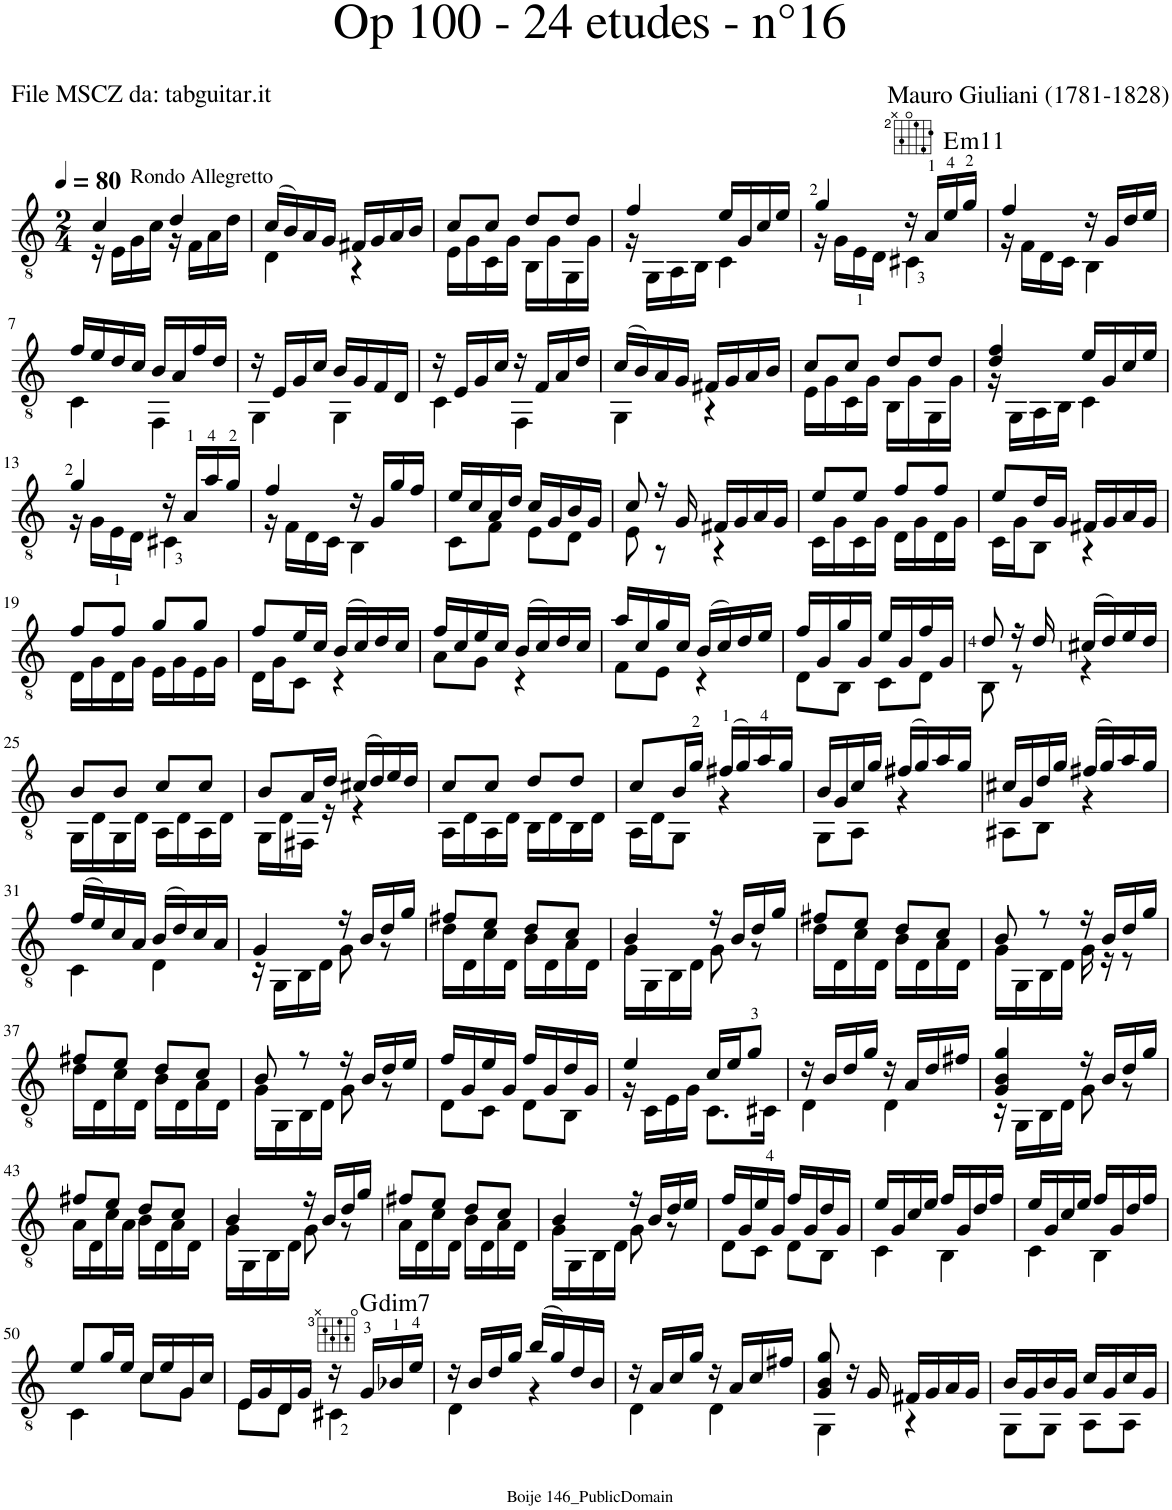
**kern	**harte
*part1	*part1
*staff1	*
*I"Guitar	*
*I'Guit.	*
*clefGv2	*
*k[]	*
*M2/4	*
*MM80	*
=1	=1
*^	*
4c/	16r	.
.	16E\LL	.
!	!LO:TX:a:t=Rondo Allegretto	!
.	16G\	.
.	16c\JJ	.
4d/	16r	.
.	16F\LL	.
.	16A\	.
.	16d\JJ	.
=2	=2	=2
(16c/LL	4D\	.
16B/)	.	.
16A/	.	.
16G/JJ	.	.
16F#X/LL	4r	.
16G/	.	.
16A/	.	.
16B/JJ	.	.
=3	=3	=3
8c/L	16E\LL	.
.	16G\	.
8c/J	16C\	.
.	16G\JJ	.
8d/L	16BB\LL	.
.	16G\	.
8d/J	16GG\	.
.	16G\JJ	.
=4	=4	=4
4f/	16r	.
.	16GG\LL	.
.	16AA\	.
.	16BB\JJ	.
16e/LL	4C\	.
16G/	.	.
16c/	.	.
16e/JJ	.	.
=5	=5	=5
4g/	16r	.
.	16G\LL	.
.	16E\	.
.	16D\JJ	.
16r	4C#X\	.
16A/LL	.	.
!	!	!LO:H:kt=m11
16e/	.	E:min9(11)
16g/JJ	.	.
=6	=6	=6
4f/	16r	.
.	16F\LL	.
.	16D\	.
.	16C\JJ	.
16r	4BB\	.
16G/LL	.	.
16d/	.	.
16e/JJ	.	.
!!LO:LB:g=z	!!
=7	=7	=7
16f/LL	4C\	.
16e/	.	.
16d/	.	.
16c/JJ	.	.
16B/LL	4FF\	.
16A/	.	.
16f/	.	.
16d/JJ	.	.
=8	=8	=8
16r	4GG\	.
16E/LL	.	.
16G/	.	.
16c/JJ	.	.
16B/LL	4GG\	.
16G/	.	.
16F/	.	.
16D/JJ	.	.
=9	=9	=9
16r	4C\	.
16E/LL	.	.
16G/	.	.
16c/JJ	.	.
16r	4FF\	.
16F/LL	.	.
16A/	.	.
16d/JJ	.	.
=10	=10	=10
(16c/LL	4GG\	.
16B/)	.	.
16A/	.	.
16G/JJ	.	.
16F#X/LL	4r	.
16G/	.	.
16A/	.	.
16B/JJ	.	.
=11	=11	=11
8c/L	16E\LL	.
.	16G\	.
8c/J	16C\	.
.	16G\JJ	.
8d/L	16BB\LL	.
.	16G\	.
8d/J	16GG\	.
.	16G\JJ	.
=12	=12	=12
4d/ 4f/	16r	.
.	16GG\LL	.
.	16AA\	.
.	16BB\JJ	.
16e/LL	4C\	.
16G/	.	.
16c/	.	.
16e/JJ	.	.
!!LO:LB:g=z	!!
=13	=13	=13
4g/	16r	.
.	16G\LL	.
.	16E\	.
.	16D\JJ	.
16r	4C#X\	.
16A/LL	.	.
16a/	.	.
16g/JJ	.	.
=14	=14	=14
4f/	16r	.
.	16F\LL	.
.	16D\	.
.	16C\JJ	.
16r	4BB\	.
16G/LL	.	.
16g/	.	.
16f/JJ	.	.
=15	=15	=15
16e/LL	8C\L	.
16c/	.	.
16A/	8F\J	.
16d/JJ	.	.
16c/LL	8E\L	.
16G/	.	.
16B/	8D\J	.
16G/JJ	.	.
=16	=16	=16
8c/	8E\	.
16r	8r	.
16G/	.	.
16F#X/LL	4r	.
16G/	.	.
16A/	.	.
16G/JJ	.	.
=17	=17	=17
8e/L	16C\LL	.
.	16G\	.
8e/J	16C\	.
.	16G\JJ	.
8f/L	16D\LL	.
.	16G\	.
8f/J	16D\	.
.	16G\JJ	.
=18	=18	=18
8e/L	16C\LL	.
.	16G\J	.
16d/L	8BB\J	.
16G/JJ	.	.
16F#X/LL	4r	.
16G/	.	.
16A/	.	.
16G/JJ	.	.
!!LO:LB:g=z	!!
=19	=19	=19
8f/L	16D\LL	.
.	16G\	.
8f/J	16D\	.
.	16G\JJ	.
8g/L	16E\LL	.
.	16G\	.
8g/J	16E\	.
.	16G\JJ	.
=20	=20	=20
8f/L	16D\LL	.
.	16G\J	.
16e/L	8C\J	.
16c/JJ	.	.
(16B/LL	4r	.
16c/)	.	.
16d/	.	.
16c/JJ	.	.
=21	=21	=21
16f/LL	8A\L	.
16c/	.	.
16e/	8G\J	.
16c/JJ	.	.
(16B/LL	4r	.
16c/)	.	.
16d/	.	.
16c/JJ	.	.
=22	=22	=22
16a/LL	8F\L	.
16c/	.	.
16g/	8E\J	.
16c/JJ	.	.
(16B/LL	4r	.
16c/)	.	.
16d/	.	.
16e/JJ	.	.
=23	=23	=23
16f/LL	8D\L	.
16G/	.	.
16g/	8BB\J	.
16G/JJ	.	.
16e/LL	8C\L	.
16G/	.	.
16f/	8D\J	.
16G/JJ	.	.
=24	=24	=24
8d/	8BB\	.
16r	8r	.
16d/	.	.
(16c#X/LL	4r	.
16d/)	.	.
16e/	.	.
16d/JJ	.	.
!!LO:LB:g=z	!!
=25	=25	=25
8B/L	16GG\LL	.
.	16D\	.
8B/J	16GG\	.
.	16D\JJ	.
8c/L	16AA\LL	.
.	16D\	.
8c/J	16AA\	.
.	16D\JJ	.
=26	=26	=26
8B/L	16GG\LL	.
.	16D\	.
16A/L	16FF#X\JJ	.
16d/JJ	16r	.
(16c#X/LL	4r	.
16d/)	.	.
16e/	.	.
16d/JJ	.	.
=27	=27	=27
8c/L	16AA\LL	.
.	16D\	.
8c/J	16AA\	.
.	16D\JJ	.
8d/L	16BB\LL	.
.	16D\	.
8d/J	16BB\	.
.	16D\JJ	.
=28	=28	=28
8c/L	16AA\LL	.
.	16D\J	.
16B/L	8GG\J	.
16g/JJ	.	.
(16f#X/LL	4r	.
16g/)	.	.
16a/	.	.
16g/JJ	.	.
=29	=29	=29
16B/LL	8GG\L	.
16G/	.	.
16c/	8AA\J	.
16g/JJ	.	.
(16f#X/LL	4r	.
16g/)	.	.
16a/	.	.
16g/JJ	.	.
=30	=30	=30
16c#X/LL	8AA#X\L	.
16G/	.	.
16d/	8BB\J	.
16g/JJ	.	.
(16f#X/LL	4r	.
16g/)	.	.
16a/	.	.
16g/JJ	.	.
!!LO:LB:g=z	!!
=31	=31	=31
(16f/LL	4C\	.
16e/)	.	.
16c/	.	.
16A/JJ	.	.
(16B/LL	4D\	.
16d/)	.	.
16c/	.	.
16A/JJ	.	.
=32	=32	=32
4G/	16r	.
.	16GG\LL	.
.	16BB\	.
.	16D\JJ	.
16r	8G\	.
16B/LL	.	.
16d/	8r	.
16g/JJ	.	.
=33	=33	=33
8f#X/L	16d\LL	.
.	16D\	.
8e/J	16c\	.
.	16D\JJ	.
8d/L	16B\LL	.
.	16D\	.
8c/J	16A\	.
.	16D\JJ	.
=34	=34	=34
4B/	16G\LL	.
.	16GG\	.
.	16BB\	.
.	16D\JJ	.
16r	8G\	.
16B/LL	.	.
16d/	8r	.
16g/JJ	.	.
=35	=35	=35
8f#X/L	16d\LL	.
.	16D\	.
8e/J	16c\	.
.	16D\JJ	.
8d/L	16B\LL	.
.	16D\	.
8c/J	16A\	.
.	16D\JJ	.
=36	=36	=36
8B/	16G\LL	.
.	16GG\	.
8r	16BB\	.
.	16D\JJ	.
16r	16G\	.
16B/LL	16r	.
16d/	8r	.
16g/JJ	.	.
!!LO:LB:g=z	!!
=37	=37	=37
8f#X/L	16d\LL	.
.	16D\	.
8e/J	16c\	.
.	16D\JJ	.
8d/L	16B\LL	.
.	16D\	.
8c/J	16A\	.
.	16D\JJ	.
=38	=38	=38
8B/	16G\LL	.
.	16GG\	.
8r	16BB\	.
.	16D\JJ	.
16r	8G\	.
16B/LL	.	.
16d/	8r	.
16e/JJ	.	.
=39	=39	=39
16f/LL	8D\L	.
16G/	.	.
16e/	8C\J	.
16G/JJ	.	.
16f/LL	8D\L	.
16G/	.	.
16d/	8BB\J	.
16G/JJ	.	.
=40	=40	=40
4e/	16r	.
.	16C\LL	.
.	16E\	.
.	16G\JJ	.
16c/LL	8.C\L	.
16e/J	.	.
8g/J	.	.
.	16C#X\Jk	.
=41	=41	=41
16r	4D\	.
16B/LL	.	.
16d/	.	.
16g/JJ	.	.
16r	4D\	.
16A/LL	.	.
16d/	.	.
16f#X/JJ	.	.
=42	=42	=42
4G/ 4B/ 4g/	16r	.
.	16GG\LL	.
.	16BB\	.
.	16D\JJ	.
16r	8G\	.
16B/LL	.	.
16d/	8r	.
16g/JJ	.	.
!!LO:LB:g=z	!!
=43	=43	=43
8f#X/L	16A\LL	.
.	16D\	.
8e/J	16c\	.
.	16A\JJ	.
8d/L	16B\LL	.
.	16D\	.
8c/J	16A\	.
.	16D\JJ	.
=44	=44	=44
4B/	16G\LL	.
.	16GG\	.
.	16BB\	.
.	16D\JJ	.
16r	8G\	.
16B/LL	.	.
16d/	8r	.
16g/JJ	.	.
=45	=45	=45
8f#X/L	16A\LL	.
.	16D\	.
8e/J	16c\	.
.	16D\JJ	.
8d/L	16B\LL	.
.	16D\	.
8c/J	16A\	.
.	16D\JJ	.
=46	=46	=46
4B/	16G\LL	.
.	16GG\	.
.	16BB\	.
.	16D\JJ	.
16r	8G\	.
16B/LL	.	.
16d/	8r	.
16e/JJ	.	.
=47	=47	=47
16f/LL	8D\L	.
16G/	.	.
16e/	8C\J	.
16G/JJ	.	.
16f/LL	8D\L	.
16G/	.	.
16d/	8BB\J	.
16G/JJ	.	.
=48	=48	=48
16e/LL	4C\	.
16G/	.	.
16c/	.	.
16e/JJ	.	.
16f/LL	4BB\	.
16G/	.	.
16d/	.	.
16f/JJ	.	.
=49	=49	=49
16e/LL	4C\	.
16G/	.	.
16c/	.	.
16e/JJ	.	.
16f/LL	4BB\	.
16G/	.	.
16d/	.	.
16f/JJ	.	.
!!LO:LB:g=z	!!
=50	=50	=50
8e/L	4C\	.
16g/L	.	.
16e/JJ	.	.
16c/LL	8c\L	.
16e/	.	.
16G/	8G\J	.
16c/JJ	.	.
=51	=51	=51
16E/LL	8E\L	.
16G/	.	.
16D/	8D\J	.
16G/JJ	.	.
16r	4C#X\	.
!	!	!LO:H:kt=dim7
16G/LL	.	G:dim7
16B-X/	.	.
16e/JJ	.	.
=52	=52	=52
16r	4D\	.
16B/LL	.	.
16d/	.	.
16g/JJ	.	.
(16b/LL	4r	.
16g/)	.	.
16d/	.	.
16B/JJ	.	.
=53	=53	=53
16r	4D\	.
16A/LL	.	.
16c/	.	.
16g/JJ	.	.
16r	4D\	.
16A/LL	.	.
16c/	.	.
16f#X/JJ	.	.
=54	=54	=54
8G/ 8B/ 8g/	4GG\	.
16r	.	.
16G/	.	.
16F#X/LL	4r	.
16G/	.	.
16A/	.	.
16G/JJ	.	.
=55	=55	=55
16B/LL	8GG\L	.
16G/	.	.
16B/	8GG\J	.
16G/JJ	.	.
16c/LL	8AA\L	.
16G/	.	.
16c/	8AA\J	.
16G/JJ	.	.
*v	*v	*
=	=
*-	*-
